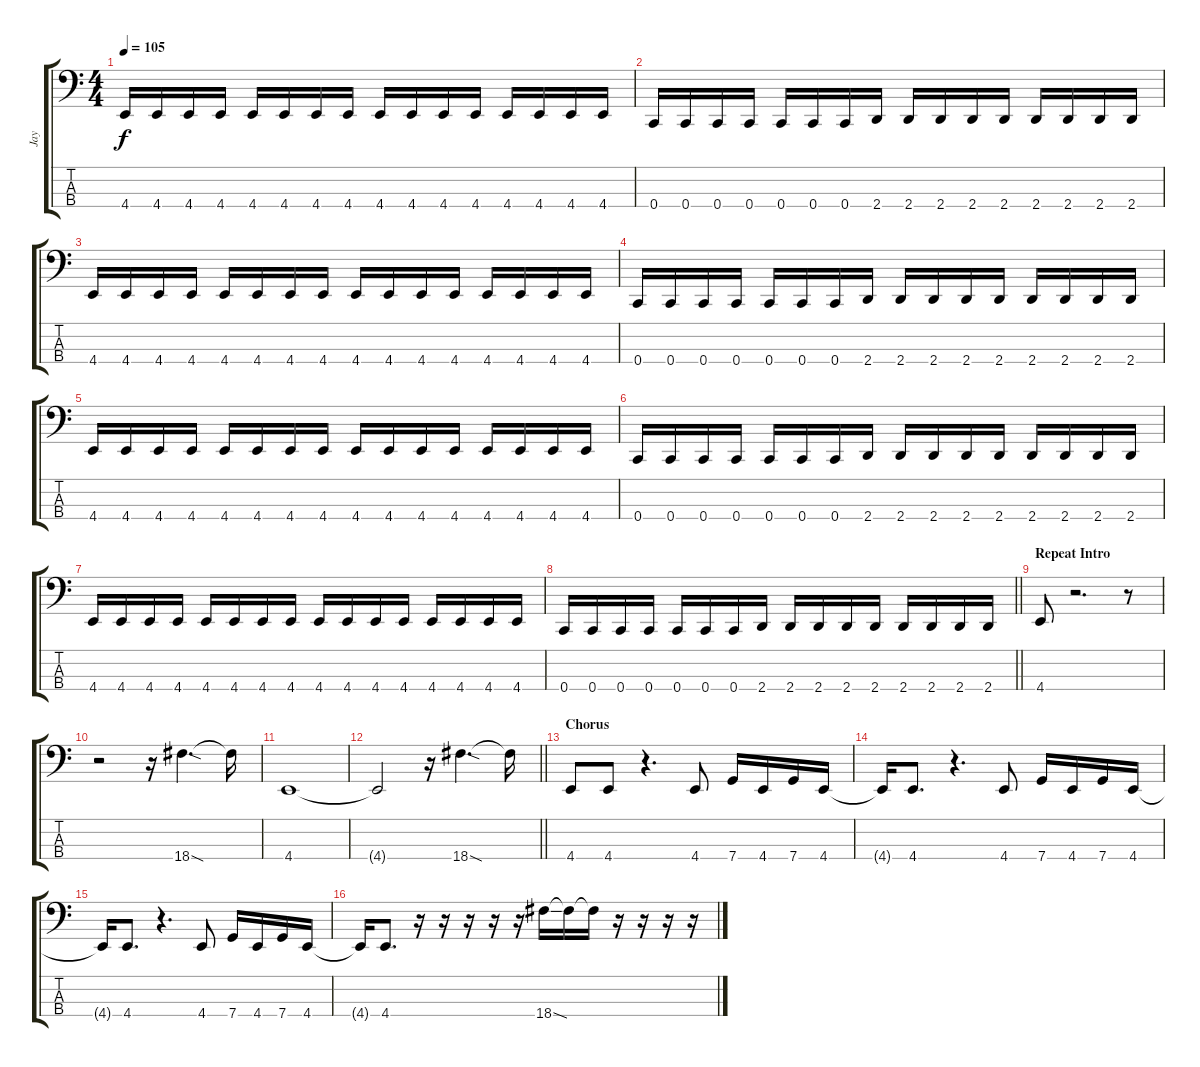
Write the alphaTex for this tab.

\track ("Jay" "Jay") {instrument electricbasspick}
\staff {score tabs}
\tuning (F2 C2 G1 C1) {hide}
\ts (4 4)
\tempo 105
\clef f4
\ks c
4.4.16{dy f} 4.4.16 4.4.16 4.4.16 4.4.16 4.4.16 4.4.16 4.4.16 4.4.16 4.4.16 4.4.16 4.4.16 4.4.16 4.4.16 4.4.16 4.4.16 |
0.4.16 0.4.16 0.4.16 0.4.16 0.4.16 0.4.16 0.4.16 2.4.16 2.4.16 2.4.16 2.4.16 2.4.16 2.4.16 2.4.16 2.4.16 2.4.16 |
4.4.16 4.4.16 4.4.16 4.4.16 4.4.16 4.4.16 4.4.16 4.4.16 4.4.16 4.4.16 4.4.16 4.4.16 4.4.16 4.4.16 4.4.16 4.4.16 |
0.4.16 0.4.16 0.4.16 0.4.16 0.4.16 0.4.16 0.4.16 2.4.16 2.4.16 2.4.16 2.4.16 2.4.16 2.4.16 2.4.16 2.4.16 2.4.16 |
4.4.16 4.4.16 4.4.16 4.4.16 4.4.16 4.4.16 4.4.16 4.4.16 4.4.16 4.4.16 4.4.16 4.4.16 4.4.16 4.4.16 4.4.16 4.4.16 |
0.4.16 0.4.16 0.4.16 0.4.16 0.4.16 0.4.16 0.4.16 2.4.16 2.4.16 2.4.16 2.4.16 2.4.16 2.4.16 2.4.16 2.4.16 2.4.16 |
4.4.16 4.4.16 4.4.16 4.4.16 4.4.16 4.4.16 4.4.16 4.4.16 4.4.16 4.4.16 4.4.16 4.4.16 4.4.16 4.4.16 4.4.16 4.4.16 |
\barLineRight lightlight
0.4.16 0.4.16 0.4.16 0.4.16 0.4.16 0.4.16 0.4.16 2.4.16 2.4.16 2.4.16 2.4.16 2.4.16 2.4.16 2.4.16 2.4.16 2.4.16 |
\section ("" "Repeat Intro")
4.4.8 r.2{d} r.8 |
r.2 r.16 18.4{sod}.4{d} 18.4{t}.16 |
4.4.1 |
\barLineRight lightlight
4.4{t}.2 r.16 18.4{sod}.4{d} 18.4{t}.16 |
\section ("" "Chorus")
4.4.8 4.4.8 r.4{d} 4.4.8 7.4.16 4.4.16 7.4.16 4.4.16 |
4.4{t}.16 4.4.8{d} r.4{d} 4.4.8 7.4.16 4.4.16 7.4.16 4.4.16 |
4.4{t}.16 4.4.8{d} r.4{d} 4.4.8 7.4.16 4.4.16 7.4.16 4.4.16 |
4.4{t}.16 4.4.8{d} r.16 r.16 r.16 r.16 r.16 18.4{ss}.16 18.4{t}.16 18.4{t}.16 r.16 r.16 r.16 r.16
